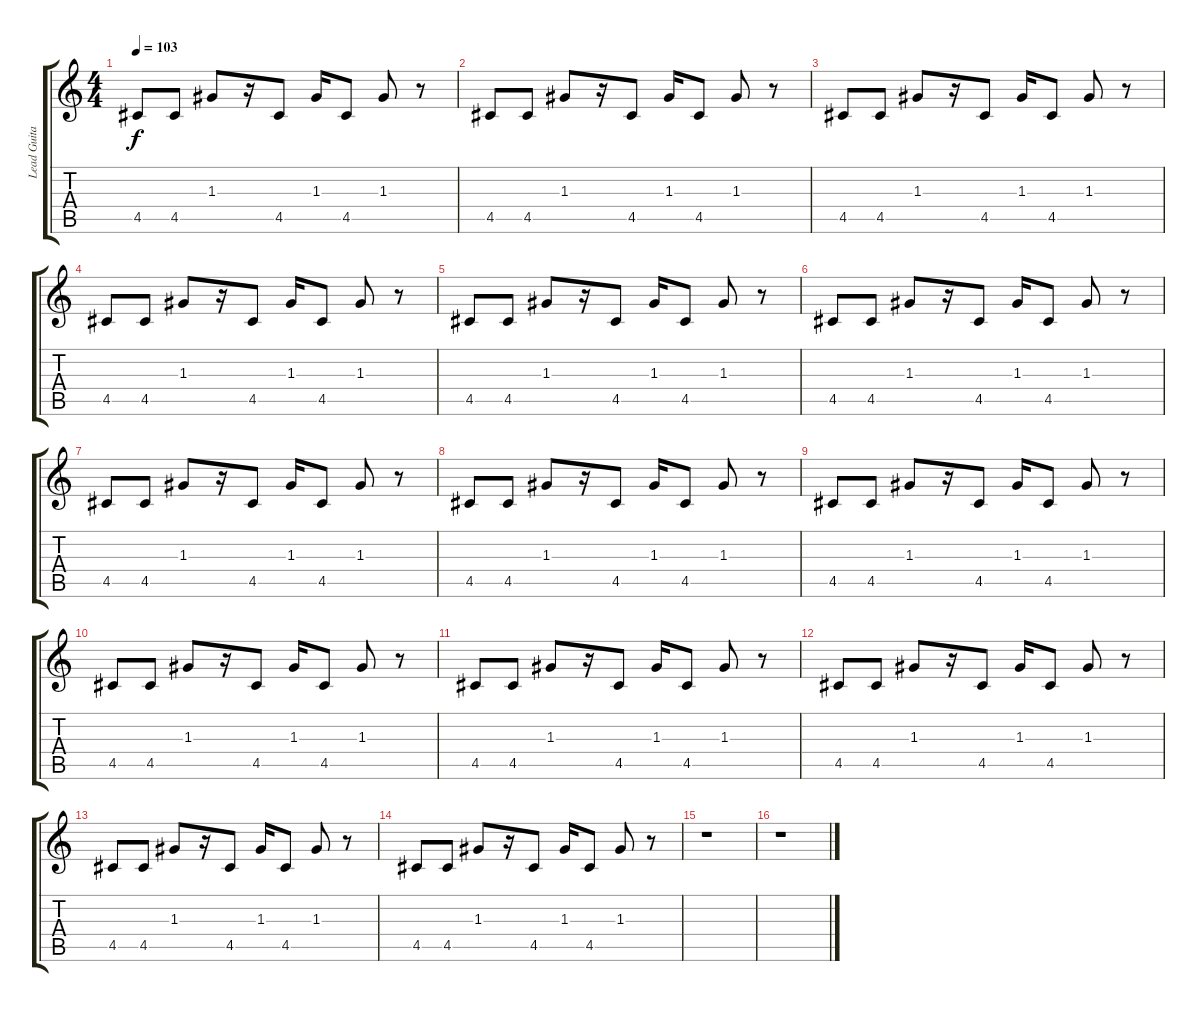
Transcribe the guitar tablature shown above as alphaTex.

\track ("Lead Guitar" "Lead Guita") {instrument electricguitarclean}
\staff {score tabs}
\tuning (E4 B3 G3 D3 A2 E2) {hide}
\ts (4 4)
\tempo 103
\clef g2
\ks c
4.5.8{dy f} 4.5.8 1.3.8 r.16 4.5.8 1.3.16 4.5.8 1.3.8 r.8 |
4.5.8 4.5.8 1.3.8 r.16 4.5.8 1.3.16 4.5.8 1.3.8 r.8 |
4.5.8 4.5.8 1.3.8 r.16 4.5.8 1.3.16 4.5.8 1.3.8 r.8 |
4.5.8 4.5.8 1.3.8 r.16 4.5.8 1.3.16 4.5.8 1.3.8 r.8 |
4.5.8 4.5.8 1.3.8 r.16 4.5.8 1.3.16 4.5.8 1.3.8 r.8 |
4.5.8 4.5.8 1.3.8 r.16 4.5.8 1.3.16 4.5.8 1.3.8 r.8 |
4.5.8 4.5.8 1.3.8 r.16 4.5.8 1.3.16 4.5.8 1.3.8 r.8 |
4.5.8 4.5.8 1.3.8 r.16 4.5.8 1.3.16 4.5.8 1.3.8 r.8 |
4.5.8 4.5.8 1.3.8 r.16 4.5.8 1.3.16 4.5.8 1.3.8 r.8 |
4.5.8 4.5.8 1.3.8 r.16 4.5.8 1.3.16 4.5.8 1.3.8 r.8 |
4.5.8 4.5.8 1.3.8 r.16 4.5.8 1.3.16 4.5.8 1.3.8 r.8 |
4.5.8 4.5.8 1.3.8 r.16 4.5.8 1.3.16 4.5.8 1.3.8 r.8 |
4.5.8 4.5.8 1.3.8 r.16 4.5.8 1.3.16 4.5.8 1.3.8 r.8 |
4.5.8 4.5.8 1.3.8 r.16 4.5.8 1.3.16 4.5.8 1.3.8 r.8 |
r.1 |
r.1
